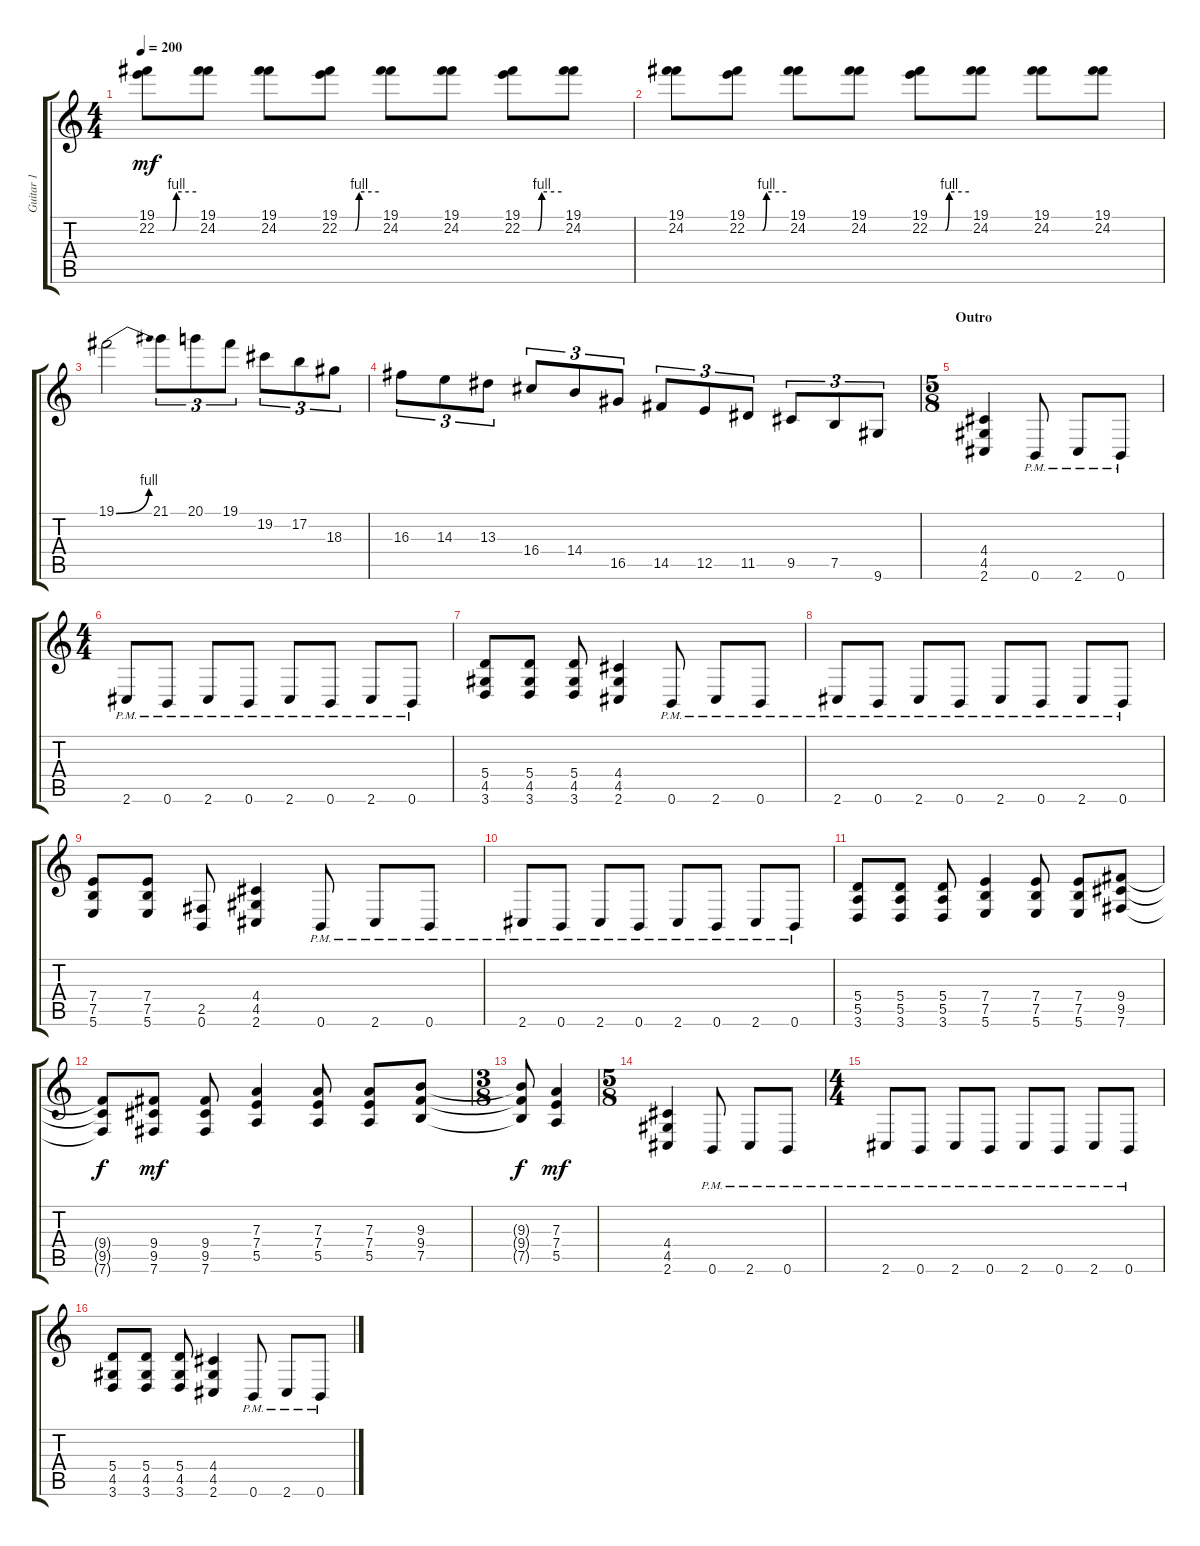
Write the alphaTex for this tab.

\track ("Guitar 1" "Guitar 1") {instrument overdrivenguitar}
\staff {score tabs}
\tuning (B3 Gb3 D3 A2 E2 B1) {hide}
\ts (4 4)
\tempo 200
\clef g2
\ks c
(19.1 22.2{be (custom 0 0 24 0 30 4 60 4)}).8{dy mf} (19.1 24.2).8 (19.1 24.2).8 (19.1 22.2{be (custom 0 0 24 0 30 4 60 4)}).8 (19.1 24.2).8 (19.1 24.2).8 (19.1 22.2{be (custom 0 0 24 0 30 4 60 4)}).8 (19.1 24.2).8 |
(19.1 24.2).8 (19.1 22.2{be (custom 0 0 24 0 30 4 60 4)}).8 (19.1 24.2).8 (19.1 24.2).8 (19.1 22.2{be (custom 0 0 24 0 30 4 60 4)}).8 (19.1 24.2).8 (19.1 24.2).8 (19.1 24.2).8 |
19.1{be (bend 0 0 60 4)}.2 21.1.8{tu (3 2)} 20.1.8{tu (3 2)} 19.1.8{tu (3 2)} 19.2.8{tu (3 2)} 17.2.8{tu (3 2)} 18.3.8{tu (3 2)} |
16.3.8{tu (3 2)} 14.3.8{tu (3 2)} 13.3.8{tu (3 2)} 16.4.8{tu (3 2)} 14.4.8{tu (3 2)} 16.5.8{tu (3 2)} 14.5.8{tu (3 2)} 12.5.8{tu (3 2)} 11.5.8{tu (3 2)} 9.5.8{tu (3 2)} 7.5.8{tu (3 2)} 9.6.8{tu (3 2)} |
\ts (5 8)
\section ("" "Outro")
(4.4 4.5 2.6).4 0.6{pm}.8 2.6{pm}.8 0.6{pm}.8 |
\ts (4 4)
2.6{pm}.8 0.6{pm}.8 2.6{pm}.8 0.6{pm}.8 2.6{pm}.8 0.6{pm}.8 2.6{pm}.8 0.6{pm}.8 |
(5.4 4.5 3.6).8 (5.4 4.5 3.6).8 (5.4 4.5 3.6).8 (4.4 4.5 2.6).4 0.6{pm}.8 2.6{pm}.8 0.6{pm}.8 |
2.6{pm}.8 0.6{pm}.8 2.6{pm}.8 0.6{pm}.8 2.6{pm}.8 0.6{pm}.8 2.6{pm}.8 0.6{pm}.8 |
(7.4 7.5 5.6).8 (7.4 7.5 5.6).8 (2.5 0.6).8 (4.4 4.5 2.6).4 0.6{pm}.8 2.6{pm}.8 0.6{pm}.8 |
2.6{pm}.8 0.6{pm}.8 2.6{pm}.8 0.6{pm}.8 2.6{pm}.8 0.6{pm}.8 2.6{pm}.8 0.6{pm}.8 |
(5.4 5.5 3.6).8 (5.4 5.5 3.6).8 (5.4 5.5 3.6).8 (7.4 7.5 5.6).4 (7.4 7.5 5.6).8 (7.4 7.5 5.6).8 (9.4 9.5 7.6).8 |
(9.4{t} 9.5{t} 7.6{t}).8{dy f} (9.4 9.5 7.6).8{dy mf} (9.4 9.5 7.6).8 (7.3 7.4 5.5).4 (7.3 7.4 5.5).8 (7.3 7.4 5.5).8 (9.3 9.4 7.5).8 |
\ts (3 8)
(9.3{t} 9.4{t} 7.5{t}).8{dy f} (7.3 7.4 5.5).4{dy mf} |
\ts (5 8)
(4.4 4.5 2.6).4 0.6{pm}.8 2.6{pm}.8 0.6{pm}.8 |
\ts (4 4)
2.6{pm}.8 0.6{pm}.8 2.6{pm}.8 0.6{pm}.8 2.6{pm}.8 0.6{pm}.8 2.6{pm}.8 0.6{pm}.8 |
(5.4 4.5 3.6).8 (5.4 4.5 3.6).8 (5.4 4.5 3.6).8 (4.4 4.5 2.6).4 0.6{pm}.8 2.6{pm}.8 0.6{pm}.8
